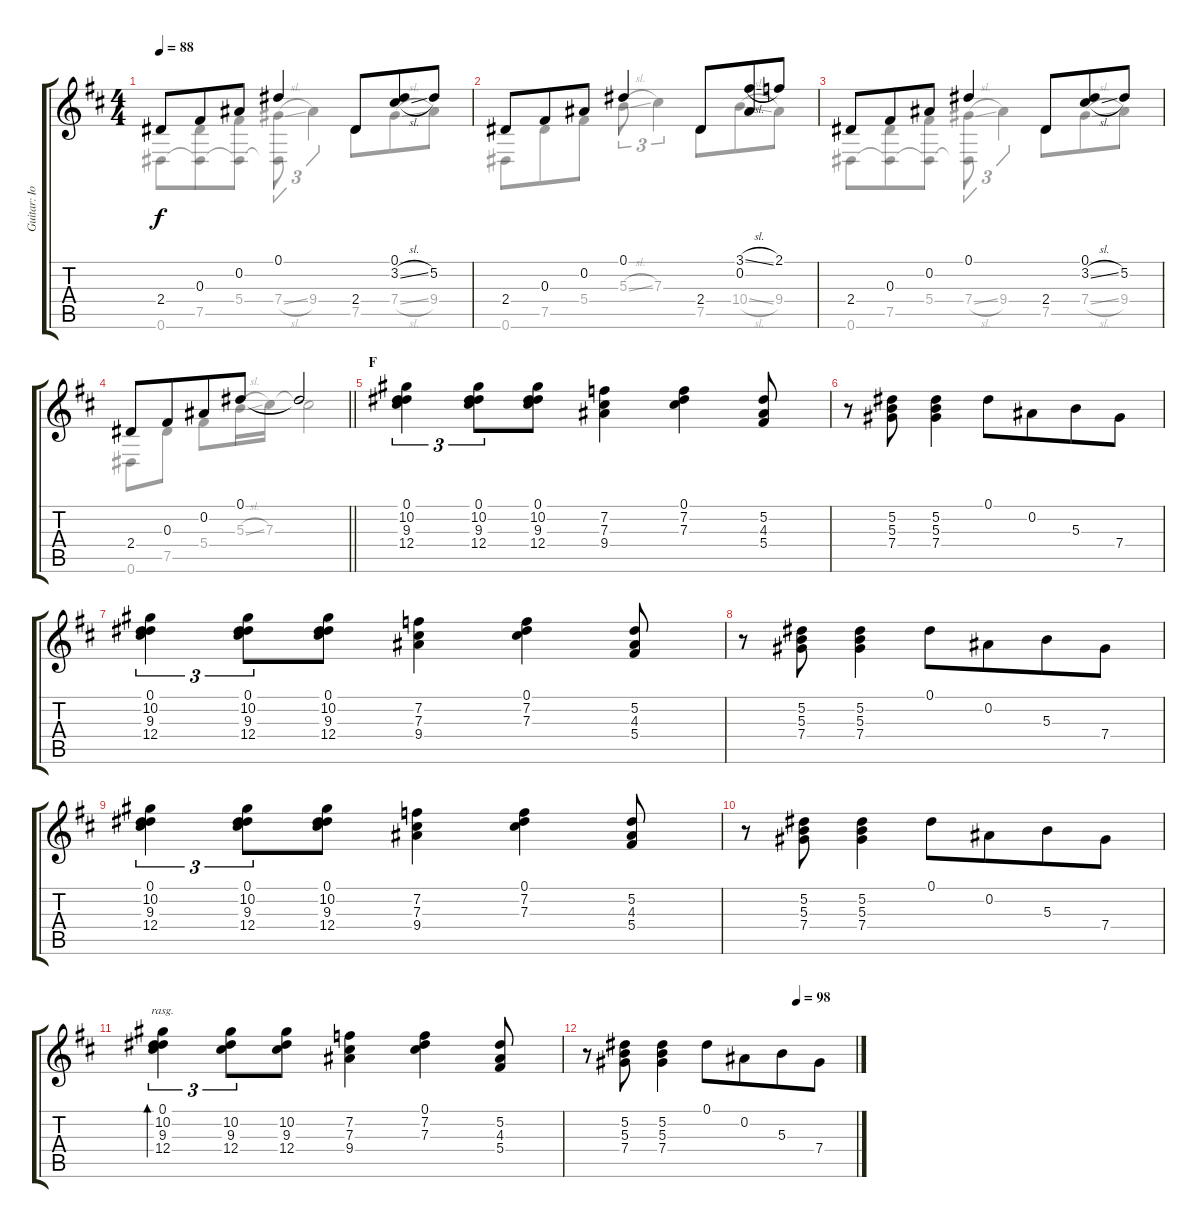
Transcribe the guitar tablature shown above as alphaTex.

\track ("Guitar: Iommi" "Guitar: Io") {instrument electricguitarclean}
\staff {score tabs}
\tuning (Eb4 Bb3 Gb3 Db3 Ab2 Eb2) {hide}
\voice
\ts (4 4)
\tempo 88
\clef g2
\ks d
2.4.8{dy f} 0.3.8{beam merge} 0.2.8 0.1.4 2.4.8{beam merge} (0.1 3.2{sl}).8 5.2.8 |
2.4.8 0.3.8{beam merge} 0.2.8 0.1.4 2.4.8{beam merge} (3.1{sl} 0.2).8 2.1.8 |
2.4.8 0.3.8{beam merge} 0.2.8 0.1.4 2.4.8{beam merge} (0.1 3.2{sl}).8 5.2.8 |
\barLineRight lightlight
2.4.8 0.3.8{beam merge} 0.2.8 0.1.8 0.1{t}.2 |
\section ("" "F")
(0.1 10.2 9.3 12.4).4{tu (3 2)} (0.1 10.2 9.3 12.4).8{tu (3 2) beam merge} (0.1 10.2 9.3 12.4).8 (7.2 7.3 9.4).4 (0.1 7.2 7.3).4 (5.2 4.3 5.4).8 |
r.8 (5.2 5.3 7.4).8 (5.2 5.3 7.4).4 0.1.8 0.2.8{beam merge} 5.3.8 7.4.8 |
(0.1 10.2 9.3 12.4).4{tu (3 2)} (0.1 10.2 9.3 12.4).8{tu (3 2) beam merge} (0.1 10.2 9.3 12.4).8 (7.2 7.3 9.4).4 (0.1 7.2 7.3).4 (5.2 4.3 5.4).8 |
r.8 (5.2 5.3 7.4).8 (5.2 5.3 7.4).4 0.1.8 0.2.8{beam merge} 5.3.8 7.4.8 |
(0.1 10.2 9.3 12.4).4{tu (3 2)} (0.1 10.2 9.3 12.4).8{tu (3 2) beam merge} (0.1 10.2 9.3 12.4).8 (7.2 7.3 9.4).4 (0.1 7.2 7.3).4 (5.2 4.3 5.4).8 |
r.8 (5.2 5.3 7.4).8 (5.2 5.3 7.4).4 0.1.8 0.2.8{beam merge} 5.3.8 7.4.8 |
(0.1 10.2 9.3 12.4).4{tu (3 2) bd 240 rasg ii} (10.2 9.3 12.4).8{tu (3 2) beam merge} (10.2 9.3 12.4).8 (7.2 7.3 9.4).4 (0.1 7.2 7.3).4 (5.2 4.3 5.4).8 |
\tempo (98 0.78125)
r.8 (5.2 5.3 7.4).8 (5.2 5.3 7.4).4 0.1.8 0.2.8{beam merge} 5.3.8 7.4.8
\voice
\clef g2
\ottava regular
\simile none
\ks d
0.6.8{dy f} (7.5 0.6{t}).8{beam merge} (5.4 0.6{t}).8 (7.4{sl} 0.6{t}).8{tu (3 2)} 9.4.4{tu (3 2)} 7.5.8{beam merge} 7.4{sl}.8 9.4.8 |
0.6.8 7.5.8{beam merge} 5.4.8 5.3{sl}.8{tu (3 2)} 7.3.4{tu (3 2)} 7.5.8{beam merge} 10.4{sl}.8 9.4.8 |
0.6.8 (7.5 0.6{t}).8{beam merge} (5.4 0.6{t}).8 (7.4{sl} 0.6{t}).8{tu (3 2)} 9.4.4{tu (3 2)} 7.5.8{beam merge} 7.4{sl}.8 9.4.8 |
\barLineRight lightlight
0.6.8 7.5.8 5.4.8 5.3{sl}.16 7.3.16 7.3{t}.2 |
|
|
|
|
|
|
|
